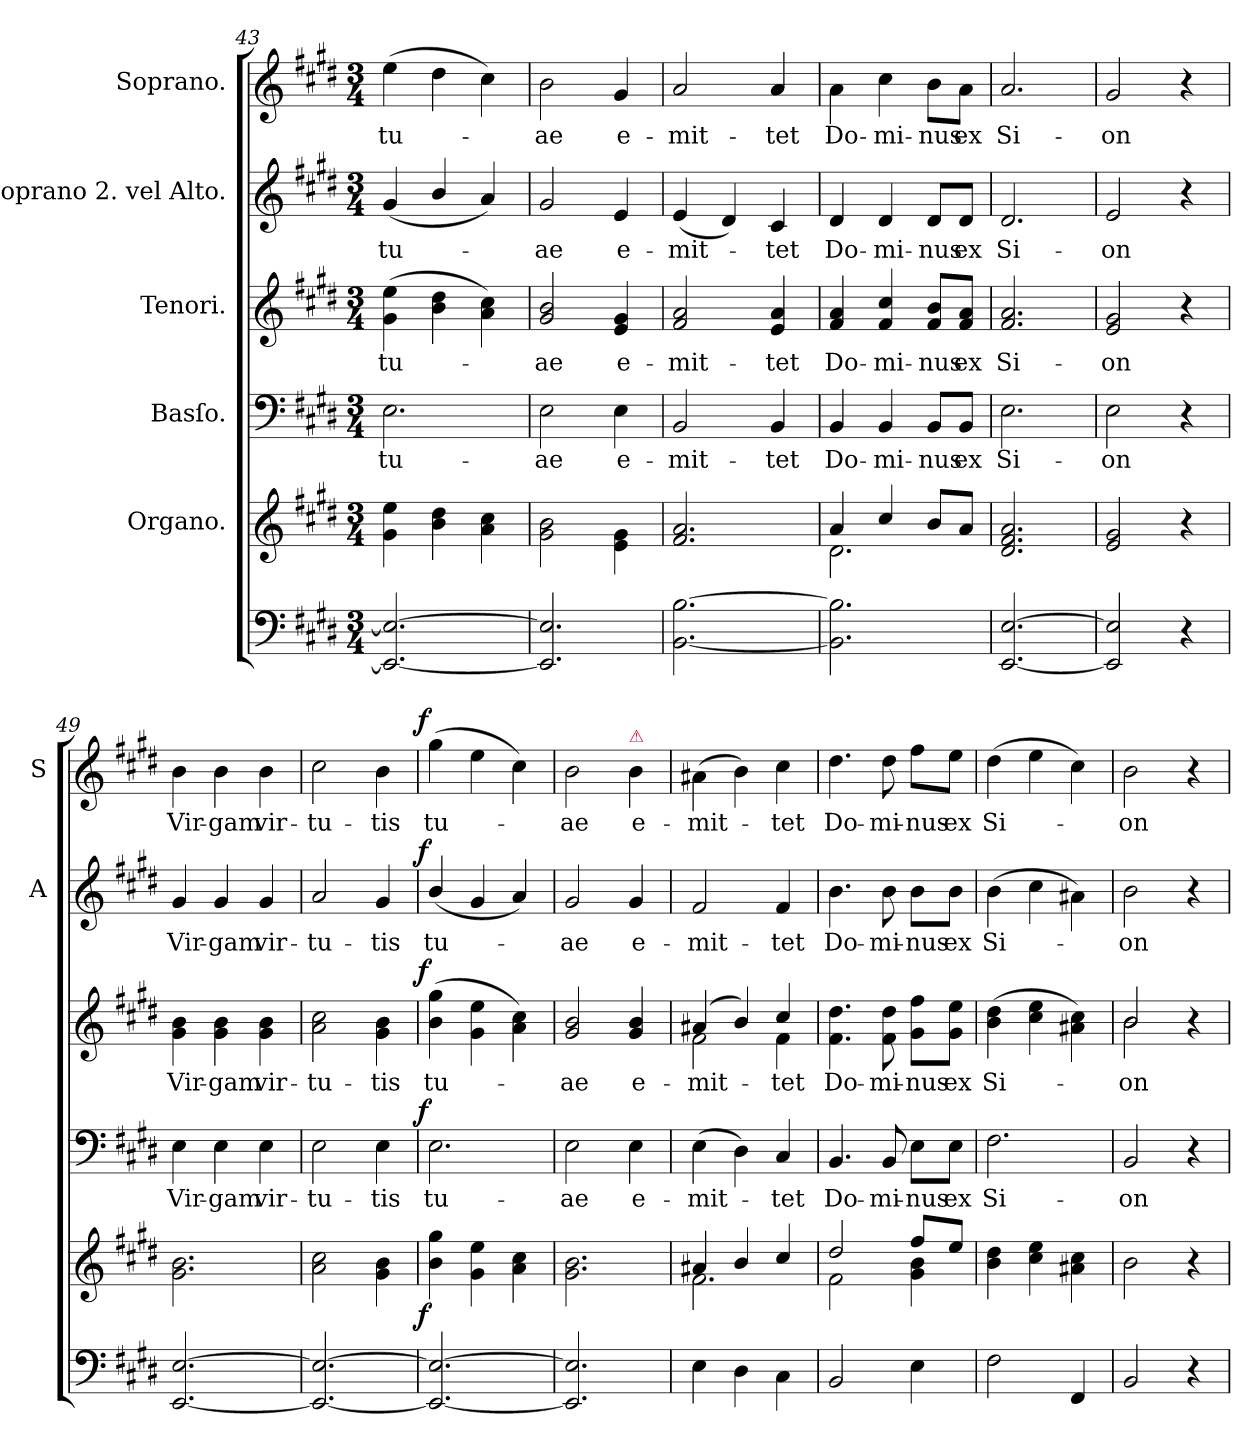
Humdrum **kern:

**kern	**kern	**dynam	**kern	**text	**dynam	**kern	**text	**dynam	**kern	**text	**dynam	**kern	**text	**dynam
*part6	*part5	*part5	*part4	*part4	*part4	*part3	*part3	*part3	*part2	*part2	*part2	*part1	*part1	*part1
*staff6	*staff5	*staff5	*staff4	*staff4	*staff4	*staff3	*staff3	*staff3	*staff2	*staff2	*staff2	*staff1	*staff1	*staff1
*	*I"Organo.	*	*I"Basſo.	*	*	*I"Tenori.	*	*	*I"Soprano 2. vel Alto.	*	*	*I"Soprano.	*	*
*	*	*	*	*	*	*	*	*	*I'A	*	*	*I'S	*	*
*clefF4	*clefG2	*	*clefF4	*	*	*clefG2	*	*	*clefG2	*	*	*clefG2	*	*
*	*	*	*	*	*	*ITrd7c12	*	*	*	*	*	*	*	*
*k[f#c#g#d#]	*k[f#c#g#d#]	*	*k[f#c#g#d#]	*	*	*k[f#c#g#d#]	*	*	*k[f#c#g#d#]	*	*	*k[f#c#g#d#]	*	*
*E:	*E:	*	*E:	*	*	*E:	*	*	*E:	*	*	*E:	*	*
*M3/4	*M3/4	*	*M3/4	*	*	*M3/4	*	*	*M3/4	*	*	*M3/4	*	*
=43	=43	=43	=43	=43	=43	=43	=43	=43	=43	=43	=43	=43	=43	=43
!	!	!	!	!LO:LY:i	!	!	!	!	!	!LO:LY:i	!	!	!	!
2.EE_/ 2.E_/	4g#\ 4ee\	.	2.E\	tu-	.	(4G#\ 4e\	tu-	.	(4g#/	tu-	.	(4ee\	tu-	.
.	4b\ 4dd#\	.	.	.	.	4B\ 4d#\	.	.	4b/	.	.	4dd#\	.	.
.	4a\ 4cc#\	.	.	.	.	4A\ 4c#\)	.	.	4a/)	.	.	4cc#\)	.	.
=44	=44	=44	=44	=44	=44	=44	=44	=44	=44	=44	=44	=44	=44	=44
!	!	!	!	!LO:LY:i	!	!	!	!	!	!LO:LY:i	!	!	!	!
2.EE]/ 2.E]/	2g#\ 2b\	.	2E\	-ae	.	2G#/ 2B/	-ae	.	2g#/	-ae	.	2b\	-ae	.
!	!	!	!	!LO:LY:i	!	!	!	!	!	!LO:LY:i	!	!	!	!
.	4e\ 4g#\	.	4E\	e-	.	4E/ 4G#/	e-	.	4e/	e-	.	4g#/	e-	.
=45	=45	=45	=45	=45	=45	=45	=45	=45	=45	=45	=45	=45	=45	=45
!	!	!	!	!LO:LY:i	!	!	!	!	!	!LO:LY:i	!	!	!	!
[2.BB\ [2.B\	2.f#/ 2.a/	.	2BB/	-mit-	.	2F#/ 2A/	-mit-	.	(4e/	-mit-	.	2a/	-mit-	.
.	.	.	.	.	.	.	.	.	4d#/)	.	.	.	.	.
!	!	!	!	!LO:LY:i	!	!	!	!	!	!LO:LY:i	!	!	!	!
.	.	.	4BB/	-tet	.	4E/ 4A/	-tet	.	4c#/	-tet	.	4a/	-tet	.
=46	=46	=46	=46	=46	=46	=46	=46	=46	=46	=46	=46	=46	=46	=46
*	*^	*	*	*	*	*	*	*	*	*	*	*	*	*
!	!	!	!	!	!LO:LY:i	!	!	!	!	!	!LO:LY:i	!	!	!	!
2.BB]\ 2.B]\	4a/	2.d#\	.	4BB/	Do-	.	4F#/ 4A/	Do-	.	4d#/	Do-	.	4a\	Do-	.
!	!	!	!	!	!LO:LY:i	!	!	!	!	!	!LO:LY:i	!	!	!	!
.	4cc#/	.	.	4BB/	-mi-	.	4F#/ 4c#/	-mi-	.	4d#/	-mi-	.	4cc#\	-mi-	.
!	!	!	!	!	!LO:LY:i	!	!	!	!	!	!LO:LY:i	!	!	!	!
.	8b/L	.	.	8BB/L	-nus	.	8F#/ 8B/L	-nus	.	8d#/L	-nus	.	8b\L	-nus	.
!	!	!	!	!	!LO:LY:i	!	!	!	!	!	!LO:LY:i	!	!	!	!
.	8a/J	.	.	8BB/J	ex	.	8F#/ 8A/J	ex	.	8d#/J	ex	.	8a\J	ex	.
*	*v	*v	*	*	*	*	*	*	*	*	*	*	*	*	*
=47	=47	=47	=47	=47	=47	=47	=47	=47	=47	=47	=47	=47	=47	=47
!	!	!	!	!LO:LY:i	!	!	!	!	!	!LO:LY:i	!	!	!	!
[2.EE/ [2.E/	2.d#/ 2.f#/ 2.a/	.	2.E\	Si-	.	2.F#/ 2.A/	Si-	.	2.d#/	Si-	.	2.a/	Si-	.
=48	=48	=48	=48	=48	=48	=48	=48	=48	=48	=48	=48	=48	=48	=48
!	!	!	!	!LO:LY:i	!	!	!	!	!	!LO:LY:i	!	!	!	!
2EE]/ 2E]/	2e/ 2g#/	.	2E\	-on	.	2E/ 2G#/	-on	.	2e/	-on	.	2g#/	-on	.
4r	4r	.	4r	.	.	4r	.	.	4r	.	.	4r	.	.
=49	=49	=49	=49	=49	=49	=49	=49	=49	=49	=49	=49	=49	=49	=49
!	!	!	!	!LO:LY:i	!	!	!	!	!	!LO:LY:i	!	!	!	!
[2.EE/ [2.E/	2.g#\ 2.b\	.	4E\	Vir-	.	4G#\ 4B\	Vir-	.	4g#/	Vir-	.	4b\	Vir-	.
!	!	!	!	!LO:LY:i	!	!	!	!	!	!LO:LY:i	!	!	!	!
.	.	.	4E\	-gam	.	4G#\ 4B\	-gam	.	4g#/	-gam	.	4b\	-gam	.
!	!	!	!	!LO:LY:i	!	!	!	!	!	!LO:LY:i	!	!	!	!
.	.	.	4E\	vir-	.	4G#\ 4B\	vir-	.	4g#/	vir-	.	4b\	vir-	.
=50	=50	=50	=50	=50	=50	=50	=50	=50	=50	=50	=50	=50	=50	=50
!	!	!	!	!LO:LY:i	!	!	!	!	!	!LO:LY:i	!	!	!	!
2.EE_/ 2.E_/	2a\ 2cc#\	.	2E\	-tu-	.	2A\ 2c#\	-tu-	.	2a/	-tu-	.	2cc#\	-tu-	.
!	!	!	!	!LO:LY:i	!	!	!	!	!	!LO:LY:i	!	!	!	!
.	4g#\ 4b\	.	4E\	-tis	.	4G#\ 4B\	-tis	.	4g#/	-tis	.	4b\	-tis	.
=51	=51	=51	=51	=51	=51	=51	=51	=51	=51	=51	=51	=51	=51	=51
!	!	!LO:DY:rj	!	!LO:LY:i	!LO:DY:b:rj	!	!	!LO:DY:b:rj	!	!LO:LY:i	!LO:DY:b:rj	!	!	!LO:DY:b:rj
2.EE_/ 2.E_/	4b\ 4gg#\	f	2.E\	tu-	f	(4B\ 4g#\	tu-	f	(4b/	tu-	f	(4gg#\	tu-	f
.	4g#\ 4ee\	.	.	.	.	4G#\ 4e\	.	.	4g#/	.	.	4ee\	.	.
.	4a\ 4cc#\	.	.	.	.	4A\ 4c#\)	.	.	4a/)	.	.	4cc#\)	.	.
=52	=52	=52	=52	=52	=52	=52	=52	=52	=52	=52	=52	=52	=52	=52
!	!	!	!	!LO:LY:i	!	!	!	!	!	!LO:LY:i	!	!	!	!
2.EE]/ 2.E]/	2.g#\ 2.b\	.	2E\	-ae	.	2G#/ 2B/	-ae	.	2g#/	-ae	.	2b\	-ae	.
!	!	!	!	!	!	!	!	!	!	!	!	!LO:TX:a:color=crimson:t=⚠	!	!
!	!	!	!	!LO:LY:i	!	!	!	!	!	!LO:LY:i	!	!	!	!
.	.	.	4E\	e-	.	4G#/ 4B/	e-	.	4g#/	e-	.	4b\	e-	.
=53	=53	=53	=53	=53	=53	=53	=53	=53	=53	=53	=53	=53	=53	=53
*	*^	*	*	*	*	*	*	*	*	*	*	*	*	*
!	!	!	!	!	!LO:LY:i	!	!	!	!	!	!LO:LY:i	!	!	!	!
*	*	*	*	*	*	*	*^	*	*	*	*	*	*	*	*
4E\	4a#X/	2.f#\	.	(4E\	-mit-	.	(<4A#X/	2F#\	-mit-	.	2f#/	-mit-	.	(4a#X\	-mit-	.
4D#\	4b/	.	.	4D#\)	.	.	4B/)	.	.	.	.	.	.	4b\)	.	.
!	!	!	!	!	!LO:LY:i	!	!	!	!	!	!	!LO:LY:i	!	!	!	!
4C#\	4cc#/	.	.	4C#/	-tet	.	4c#/	4F#\	-tet	.	4f#/	-tet	.	4cc#\	-tet	.
=54	=54	=54	=54	=54	=54	=54	=54	=54	=54	=54	=54	=54	=54	=54	=54	=54
!	!	!	!	!	!LO:LY:i	!	!	!	!	!	!	!LO:LY:i	!	!	!	!
*	*	*	*	*	*	*	*v	*v	*	*	*	*	*	*	*	*
2BB/	2dd#/	2f#\	.	4.BB/	Do-	.	4.F#\ 4.d#\	Do-	.	4.b\	Do-	.	4.dd#\	Do-	.
!	!	!	!	!	!LO:LY:i	!	!	!	!	!	!LO:LY:i	!	!	!	!
.	.	.	.	8BB/	-mi-	.	8F#\ 8d#\	-mi-	.	8b\	-mi-	.	8dd#\	-mi-	.
!	!	!	!	!	!LO:LY:i	!	!	!	!	!	!LO:LY:i	!	!	!	!
4E\	8ff#/L	4g#\ 4b\	.	8E\L	-nus	.	8G#\ 8f#\L	-nus	.	8b\L	-nus	.	8ff#\L	-nus	.
!	!	!	!	!	!LO:LY:i	!	!	!	!	!	!LO:LY:i	!	!	!	!
.	8ee/J	.	.	8E\J	ex	.	8G#\ 8e\J	ex	.	8b\J	ex	.	8ee\J	ex	.
*	*v	*v	*	*	*	*	*	*	*	*	*	*	*	*	*
=55	=55	=55	=55	=55	=55	=55	=55	=55	=55	=55	=55	=55	=55	=55
!	!	!	!	!LO:LY:i	!	!	!	!	!	!LO:LY:i	!	!	!	!
2F#\	4b\ 4dd#\	.	2.F#\	Si-	.	(4B\ 4d#\	Si-	.	(4b\	Si-	.	(4dd#\	Si-	.
.	4cc#\ 4ee\	.	.	.	.	4c#\ 4e\	.	.	4cc#\	.	.	4ee\	.	.
4FF#/	4a#X\ 4cc#\	.	.	.	.	4A#X\ 4c#\)	.	.	4a#X\)	.	.	4cc#\)	.	.
=56	=56	=56	=56	=56	=56	=56	=56	=56	=56	=56	=56	=56	=56	=56
!	!	!	!	!LO:LY:i	!	!	!	!	!	!LO:LY:i	!	!	!	!
*	*	*	*	*	*	*^	*	*	*	*	*	*	*	*
2BB/	2b\	.	2BB/	-on	.	2B/	2B\	-on	.	2b\	-on	.	2b\	-on	.
4r	4r	.	4r	.	.	4r	4ryy	.	.	4r	.	.	4r	.	.
*	*	*	*	*	*	*v	*v	*	*	*	*	*	*	*	*
=	=	=	=	=	=	=	=	=	=	=	=	=	=	=
*-	*-	*-	*-	*-	*-	*-	*-	*-	*-	*-	*-	*-	*-	*-
